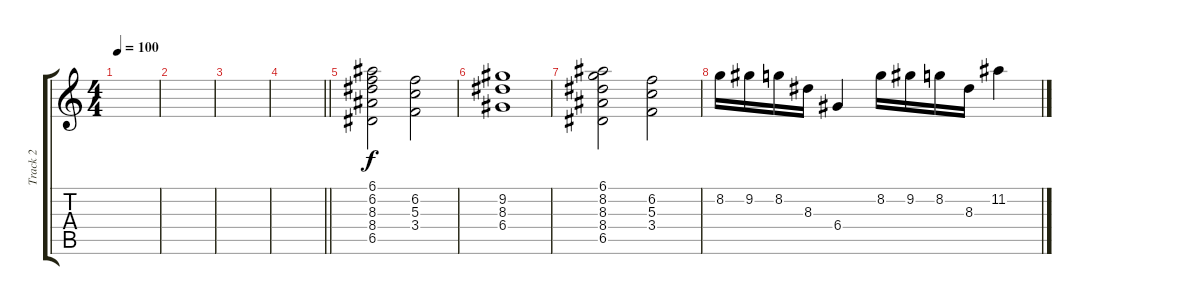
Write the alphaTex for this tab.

\track ("Track 2" "Track 2") {instrument electricguitarclean}
\staff {score tabs}
\tuning (E4 B3 G3 D3 A2 D2) {hide}
\ts (4 4)
\tempo 100
\clef g2
\ks c
|
|
|
\barLineRight lightlight
|
(6.1 6.2 8.3 8.4 6.5).2 (6.2 5.3 3.4).2 |
(9.2 8.3 6.4).1 |
(6.1 8.2 8.3 8.4 6.5).2 (6.2 5.3 3.4).2 |
8.2.16 9.2.16 8.2.16 8.3.16 6.4.4 8.2.16 9.2.16 8.2.16 8.3.16 11.2.4
